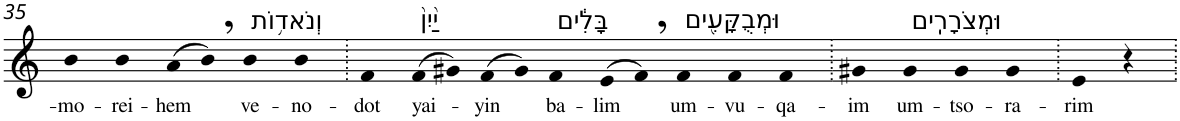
**kern	**text
*part1	*part1
*staff1	*staff1
*I"Piano	*
*I'Pno	*
!!LO:PB:g=z
*clefG2	*
*k[]	*
=35	=35
!	!LO:LY:b
4b	-mo-
!	!LO:LY:b
4b	-rei-
!	!LO:LY:b
(>8a	-hem
8b,)	.
!LO:TX:a:t=וְנֹאד֥וֹת	!
!	!LO:LY:b
4b	ve-
!	!LO:LY:b
4b	-no-
=36.	=36.
!	!LO:LY:b
4f	-dot
!LO:TX:a:t=יַ֙יִן֙	!
!	!LO:LY:b
(>8f	yai-
8g#X)	.
!	!LO:LY:b
(>8f	-yin
8g#)	.
!LO:TX:a:t=בָּלִ֔ים	!
!	!LO:LY:b
4f	ba-
!	!LO:LY:b
(>8e	-lim
8f,)	.
!LO:TX:a:t=וּמְבֻקָּעִ֖ים	!
!	!LO:LY:b
4f	um-
!	!LO:LY:b
4f	-vu-
!	!LO:LY:b
4f	-qa-
=37.	=37.
!	!LO:LY:b
4g#X	-im
!LO:TX:a:t=וּמְצֹרָרִֽים	!
!	!LO:LY:b
4g#	um-
!	!LO:LY:b
4g#	-tso-
!	!LO:LY:b
4g#	-ra-
=38.	=38.
!	!LO:LY:b
4e	-rim
4r	.
=.	=.
*-	*-
